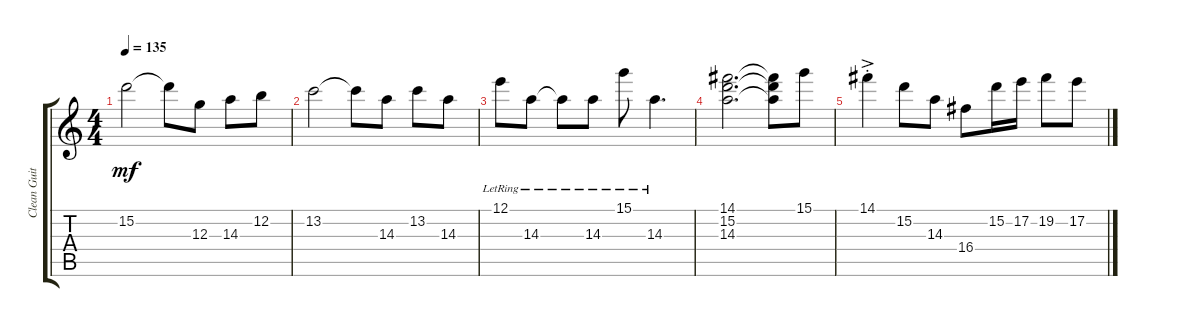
\track ("Clean Guitar (R)" "Clean Guit") {instrument electricguitarclean}
\staff {score tabs}
\tuning (E4 B3 G3 D3 A2 D2) {hide}
\ts (4 4)
\tempo 135
\clef g2
\ks c
15.2{t}.2{dy mf} 15.2{t}.8 12.3.8 14.3.8 12.2.8 |
13.2.2 13.2{t}.8 14.3.8 13.2.8 14.3.8 |
12.1{lr}.8 14.3{lr}.8 14.3{lr t}.8 14.3{lr}.8 15.1{lr}.8 14.3{lr}.4{d} |
(14.1 15.2 14.3).2{d} (14.1{t} 15.2{t} 14.3{t}).8 15.1.8 |
14.1{ac st}.4 15.2.8 14.3.8 16.4.8 15.2.16 17.2.16 19.2.8 17.2.8
